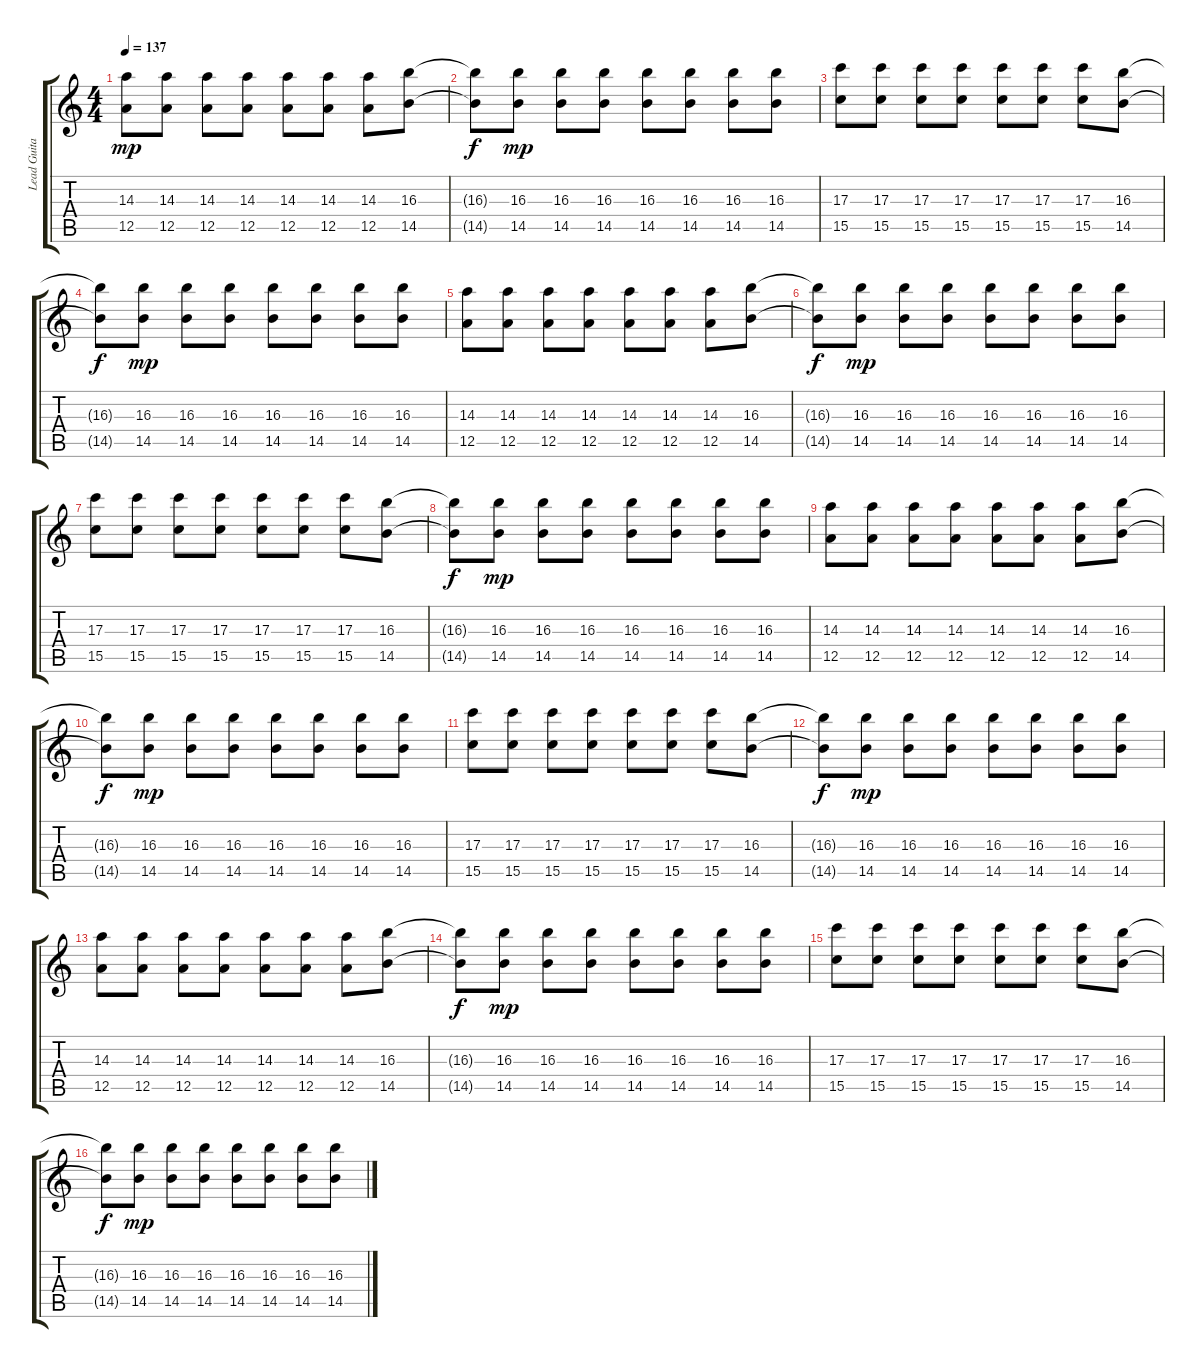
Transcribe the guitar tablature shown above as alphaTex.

\track ("Lead Guitar (Chris)" "Lead Guita") {instrument electricguitarjazz}
\staff {score tabs}
\tuning (E4 B3 G3 D3 A2 E2) {hide}
\ts (4 4)
\tempo 137
\clef g2
\ks c
(14.3 12.5).8{dy mp} (14.3 12.5).8 (14.3 12.5).8 (14.3 12.5).8 (14.3 12.5).8 (14.3 12.5).8 (14.3 12.5).8 (16.3 14.5).8 |
(16.3{t} 14.5{t}).8{dy f} (16.3 14.5).8{dy mp} (16.3 14.5).8 (16.3 14.5).8 (16.3 14.5).8 (16.3 14.5).8 (16.3 14.5).8 (16.3 14.5).8 |
(17.3 15.5).8 (17.3 15.5).8 (17.3 15.5).8 (17.3 15.5).8 (17.3 15.5).8 (17.3 15.5).8 (17.3 15.5).8 (16.3 14.5).8 |
(16.3{t} 14.5{t}).8{dy f} (16.3 14.5).8{dy mp} (16.3 14.5).8 (16.3 14.5).8 (16.3 14.5).8 (16.3 14.5).8 (16.3 14.5).8 (16.3 14.5).8 |
(14.3 12.5).8 (14.3 12.5).8 (14.3 12.5).8 (14.3 12.5).8 (14.3 12.5).8 (14.3 12.5).8 (14.3 12.5).8 (16.3 14.5).8 |
(16.3{t} 14.5{t}).8{dy f} (16.3 14.5).8{dy mp} (16.3 14.5).8 (16.3 14.5).8 (16.3 14.5).8 (16.3 14.5).8 (16.3 14.5).8 (16.3 14.5).8 |
(17.3 15.5).8 (17.3 15.5).8 (17.3 15.5).8 (17.3 15.5).8 (17.3 15.5).8 (17.3 15.5).8 (17.3 15.5).8 (16.3 14.5).8 |
(16.3{t} 14.5{t}).8{dy f} (16.3 14.5).8{dy mp} (16.3 14.5).8 (16.3 14.5).8 (16.3 14.5).8 (16.3 14.5).8 (16.3 14.5).8 (16.3 14.5).8 |
(14.3 12.5).8 (14.3 12.5).8 (14.3 12.5).8 (14.3 12.5).8 (14.3 12.5).8 (14.3 12.5).8 (14.3 12.5).8 (16.3 14.5).8 |
(16.3{t} 14.5{t}).8{dy f} (16.3 14.5).8{dy mp} (16.3 14.5).8 (16.3 14.5).8 (16.3 14.5).8 (16.3 14.5).8 (16.3 14.5).8 (16.3 14.5).8 |
(17.3 15.5).8 (17.3 15.5).8 (17.3 15.5).8 (17.3 15.5).8 (17.3 15.5).8 (17.3 15.5).8 (17.3 15.5).8 (16.3 14.5).8 |
(16.3{t} 14.5{t}).8{dy f} (16.3 14.5).8{dy mp} (16.3 14.5).8 (16.3 14.5).8 (16.3 14.5).8 (16.3 14.5).8 (16.3 14.5).8 (16.3 14.5).8 |
(14.3 12.5).8 (14.3 12.5).8 (14.3 12.5).8 (14.3 12.5).8 (14.3 12.5).8 (14.3 12.5).8 (14.3 12.5).8 (16.3 14.5).8 |
(16.3{t} 14.5{t}).8{dy f} (16.3 14.5).8{dy mp} (16.3 14.5).8 (16.3 14.5).8 (16.3 14.5).8 (16.3 14.5).8 (16.3 14.5).8 (16.3 14.5).8 |
(17.3 15.5).8 (17.3 15.5).8 (17.3 15.5).8 (17.3 15.5).8 (17.3 15.5).8 (17.3 15.5).8 (17.3 15.5).8 (16.3 14.5).8 |
(16.3{t} 14.5{t}).8{dy f} (16.3 14.5).8{dy mp} (16.3 14.5).8 (16.3 14.5).8 (16.3 14.5).8 (16.3 14.5).8 (16.3 14.5).8 (16.3 14.5).8
